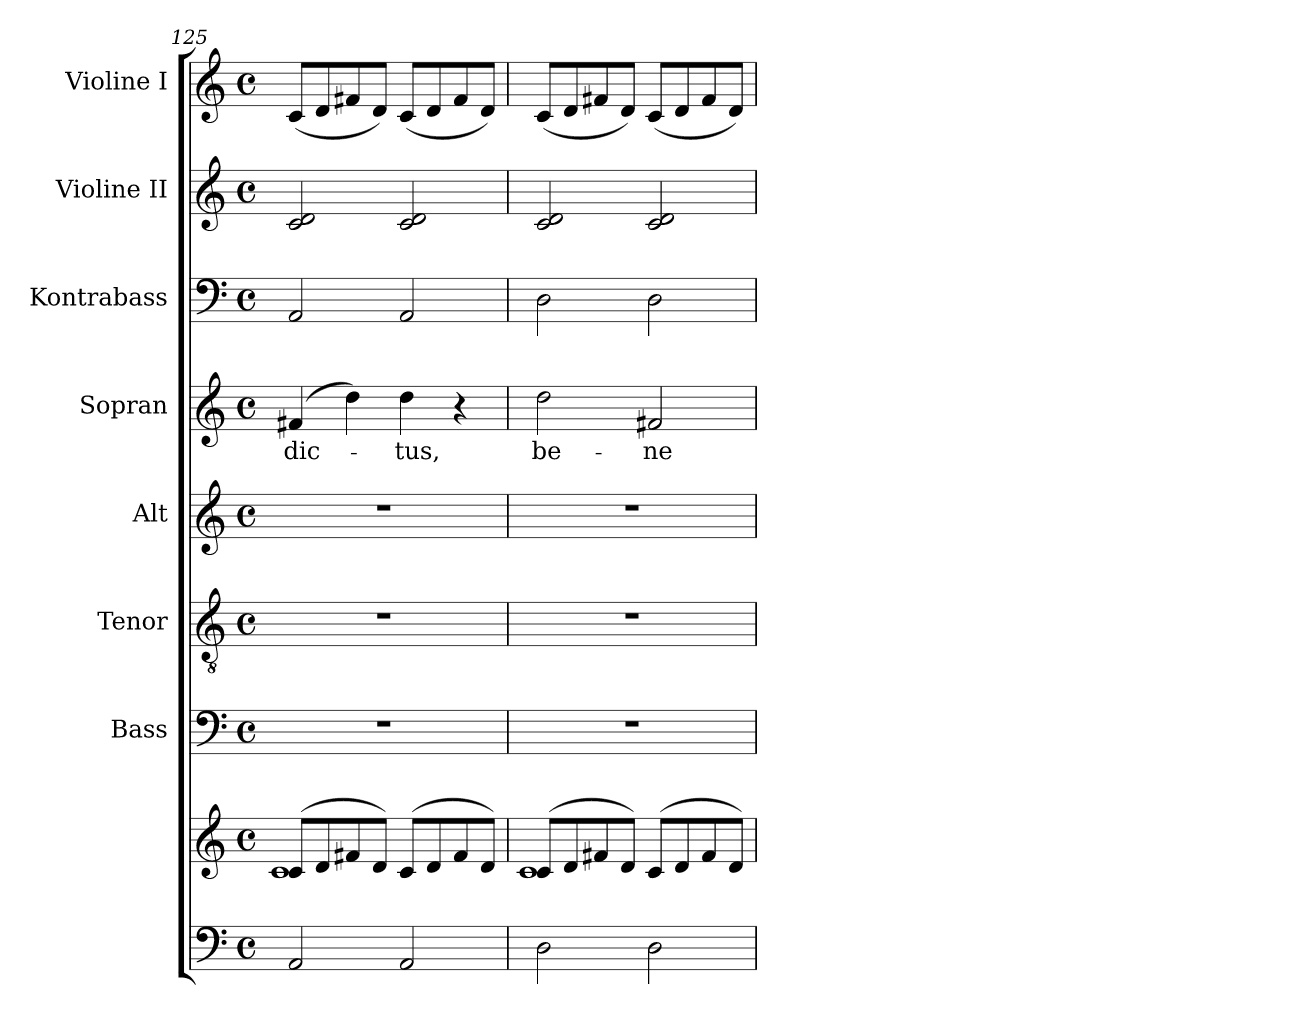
**kern	**kern	**kern	**kern	**kern	**kern	**text	**kern	**kern	**kern
*part8	*part8	*part7	*part6	*part5	*part4	*part4	*part3	*part2	*part1
*staff9	*staff8	*staff7	*staff6	*staff5	*staff4	*staff4	*staff3	*staff2	*staff1
*	*	*I"Bass	*I"Tenor	*I"Alt	*I"Sopran	*	*I"Kontrabass	*I"Violine II	*I"Violine I
*	*	*I'B.	*I'T.	*I'A.	*I'S.	*	*I'Kb.	*I'Vl. II	*I'Vl. I
!!LO:PB:g=z
*clefF4	*clefG2	*clefF4	*clefGv2	*clefG2	*clefG2	*	*clefF4	*clefG2	*clefG2
*	*	*	*	*	*	*	*ITrd7c12	*	*
*k[]	*k[]	*k[]	*k[]	*k[]	*k[]	*	*k[]	*k[]	*k[]
*C:	*C:	*C:	*C:	*C:	*C:	*	*C:	*C:	*C:
*M4/4	*M4/4	*M4/4	*M4/4	*M4/4	*M4/4	*	*M4/4	*M4/4	*M4/4
*met(c)	*met(c)	*met(c)	*met(c)	*met(c)	*met(c)	*	*met(c)	*met(c)	*met(c)
=125	=125	=125	=125	=125	=125	=125	=125	=125	=125
*	*^	*	*	*	*	*	*	*	*
!	!	!	!	!	!	!	!LO:LY:b	!	!	!
2AA/	(>8c/L	1c	1r	1r	1r	(4f#X/	-dic-	2AAA/	2c/ 2d/	(<8c/L
.	8d/	.	.	.	.	.	.	.	.	8d/
.	8f#X/	.	.	.	.	4dd\)	.	.	.	8f#X/
.	8d/J)	.	.	.	.	.	.	.	.	8d/J)
!	!	!	!	!	!	!	!LO:LY:b	!	!	!
2AA/	(>8c/L	.	.	.	.	4dd\	-tus,	2AAA/	2c/ 2d/	(<8c/L
.	8d/	.	.	.	.	.	.	.	.	8d/
.	8f#/	.	.	.	.	4r	.	.	.	8f#/
.	8d/J)	.	.	.	.	.	.	.	.	8d/J)
=126	=126	=126	=126	=126	=126	=126	=126	=126	=126	=126
!	!	!	!	!	!	!	!LO:LY:b	!	!	!
2D\	(>8c/L	1c	1r	1r	1r	2dd\	be-	2DD\	2c/ 2d/	(<8c/L
.	8d/	.	.	.	.	.	.	.	.	8d/
.	8f#X/	.	.	.	.	.	.	.	.	8f#X/
.	8d/J)	.	.	.	.	.	.	.	.	8d/J)
!	!	!	!	!	!	!	!LO:LY:b	!	!	!
2D\	(>8c/L	.	.	.	.	2f#X/	-ne-	2DD\	2c/ 2d/	(<8c/L
.	8d/	.	.	.	.	.	.	.	.	8d/
.	8f#/	.	.	.	.	.	.	.	.	8f#/
.	8d/J)	.	.	.	.	.	.	.	.	8d/J)
*	*v	*v	*	*	*	*	*	*	*	*
=	=	=	=	=	=	=	=	=	=
*-	*-	*-	*-	*-	*-	*-	*-	*-	*-
